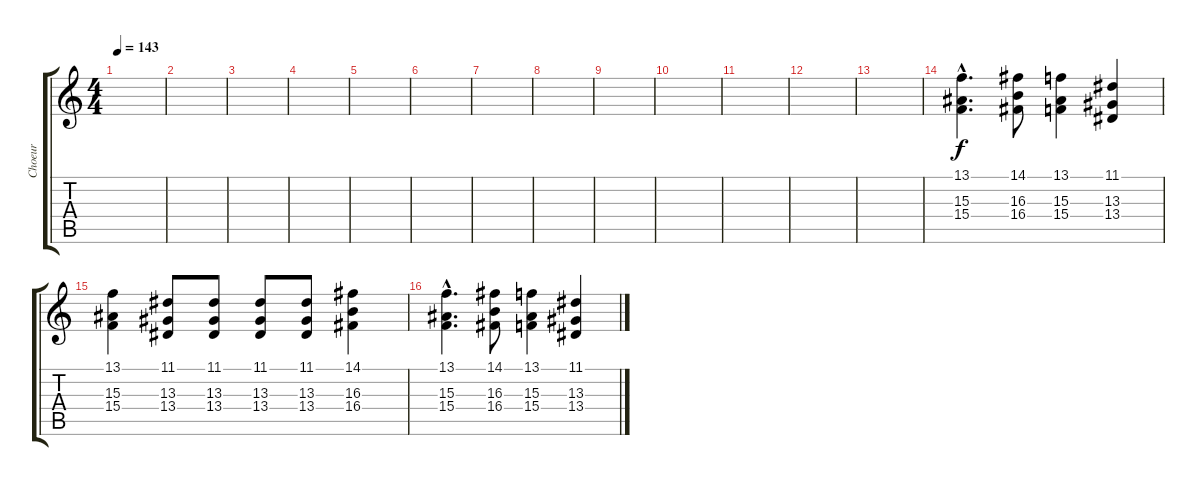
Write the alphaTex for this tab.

\track ("Choeur" "Choeur") {instrument choiraahs}
\staff {score tabs}
\tuning (E4 B3 G3 D3 A2 E2) {hide}
\ts (4 4)
\tempo 143
\clef g2
\ks c
|
|
|
|
|
|
|
|
|
|
|
|
|
(13.1{hac} 15.3{hac} 15.4{hac}).4{d} (14.1 16.3 16.4).8 (13.1 15.3 15.4).4 (11.1 13.3 13.4).4 |
(13.1 15.3 15.4).4 (11.1 13.3 13.4).8 (11.1 13.3 13.4).8 (11.1 13.3 13.4).8 (11.1 13.3 13.4).8 (14.1 16.3 16.4).4 |
(13.1{hac} 15.3{hac} 15.4{hac}).4{d} (14.1 16.3 16.4).8 (13.1 15.3 15.4).4 (11.1 13.3 13.4).4
